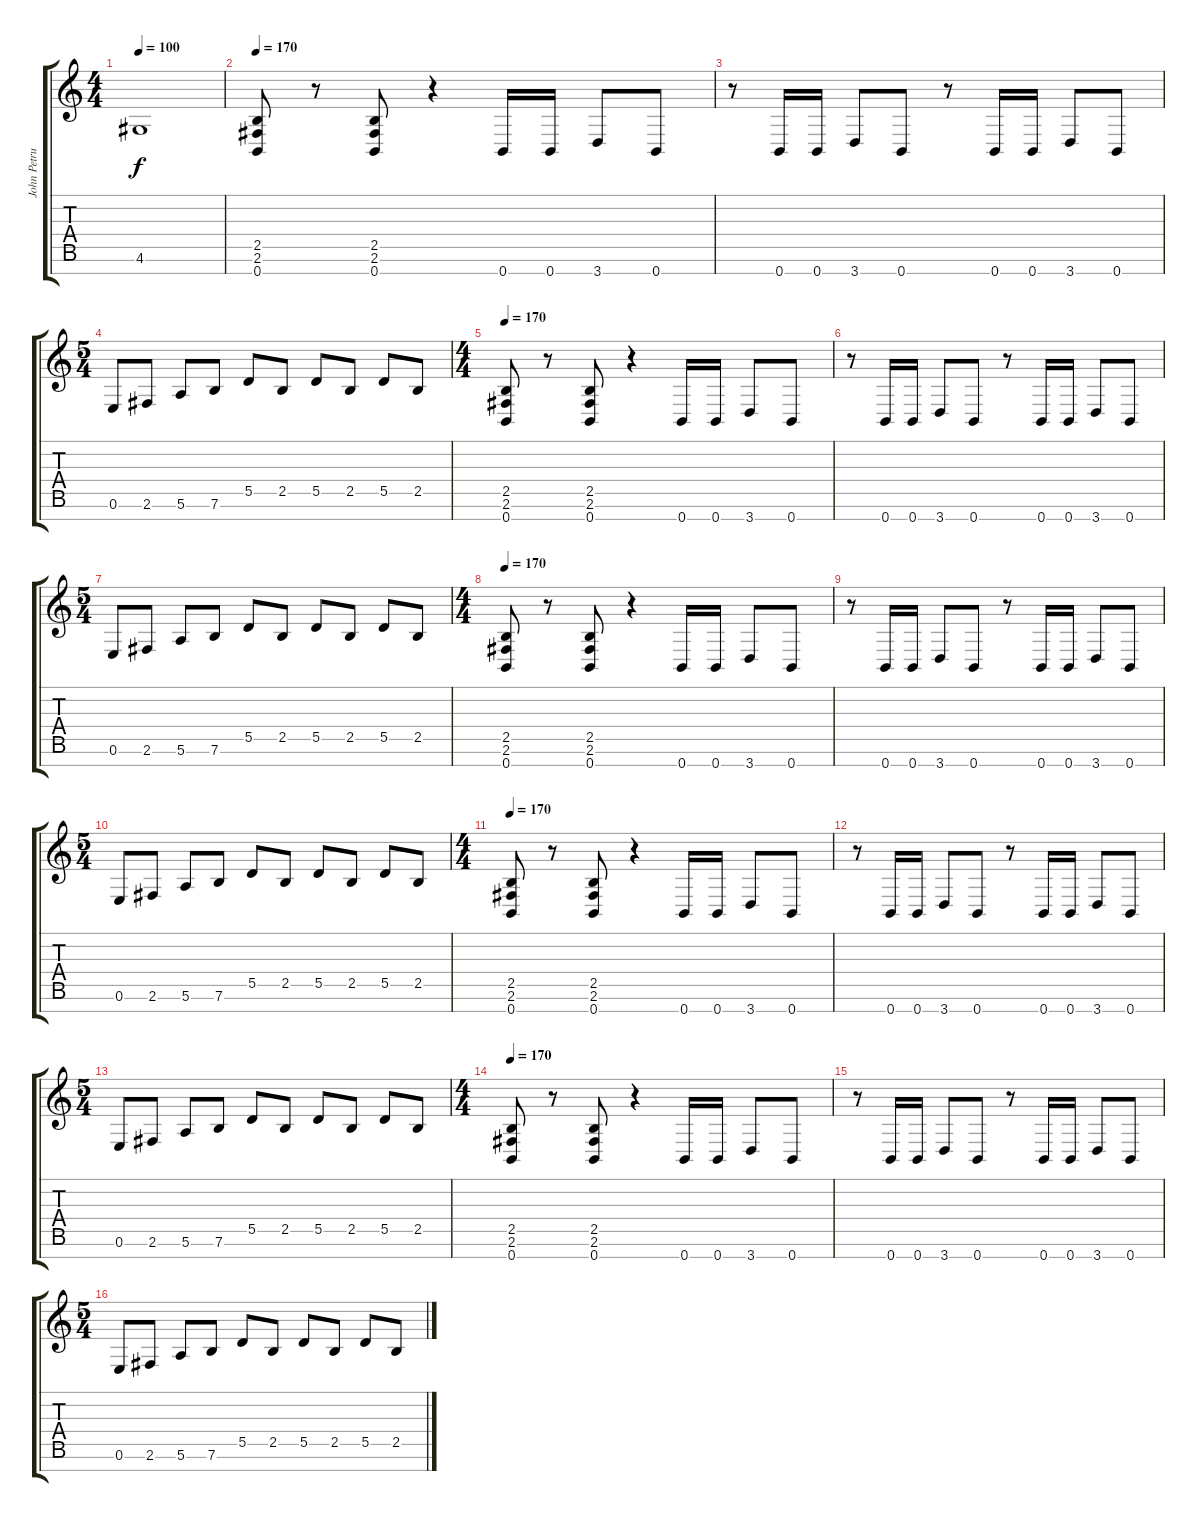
\track ("John Petrucci" "John Petru") {instrument distortionguitar}
\staff {score tabs}
\tuning (E4 B3 G3 D3 A2 E2 B1) {hide}
\ts (4 4)
\tempo 100
\clef g2
\ks c
4.6{t}.1{dy f} |
\tempo 170
(2.5 2.6 0.7).8 r.8 (2.5 2.6 0.7).8 r.4 0.7.16 0.7.16 3.7.8 0.7.8 |
r.8 0.7.16 0.7.16 3.7.8 0.7.8 r.8 0.7.16 0.7.16 3.7.8 0.7.8 |
\ts (5 4)
0.6.8 2.6.8 5.6.8 7.6.8 5.5.8 2.5.8 5.5.8 2.5.8 5.5.8 2.5.8 |
\ts (4 4)
\tempo 170
(2.5 2.6 0.7).8 r.8 (2.5 2.6 0.7).8 r.4 0.7.16 0.7.16 3.7.8 0.7.8 |
r.8 0.7.16 0.7.16 3.7.8 0.7.8 r.8 0.7.16 0.7.16 3.7.8 0.7.8 |
\ts (5 4)
0.6.8 2.6.8 5.6.8 7.6.8 5.5.8 2.5.8 5.5.8 2.5.8 5.5.8 2.5.8 |
\ts (4 4)
\tempo 170
(2.5 2.6 0.7).8 r.8 (2.5 2.6 0.7).8 r.4 0.7.16 0.7.16 3.7.8 0.7.8 |
r.8 0.7.16 0.7.16 3.7.8 0.7.8 r.8 0.7.16 0.7.16 3.7.8 0.7.8 |
\ts (5 4)
0.6.8 2.6.8 5.6.8 7.6.8 5.5.8 2.5.8 5.5.8 2.5.8 5.5.8 2.5.8 |
\ts (4 4)
\tempo 170
(2.5 2.6 0.7).8 r.8 (2.5 2.6 0.7).8 r.4 0.7.16 0.7.16 3.7.8 0.7.8 |
r.8 0.7.16 0.7.16 3.7.8 0.7.8 r.8 0.7.16 0.7.16 3.7.8 0.7.8 |
\ts (5 4)
0.6.8 2.6.8 5.6.8 7.6.8 5.5.8 2.5.8 5.5.8 2.5.8 5.5.8 2.5.8 |
\ts (4 4)
\tempo 170
(2.5 2.6 0.7).8 r.8 (2.5 2.6 0.7).8 r.4 0.7.16 0.7.16 3.7.8 0.7.8 |
r.8 0.7.16 0.7.16 3.7.8 0.7.8 r.8 0.7.16 0.7.16 3.7.8 0.7.8 |
\ts (5 4)
0.6.8 2.6.8 5.6.8 7.6.8 5.5.8 2.5.8 5.5.8 2.5.8 5.5.8 2.5.8
